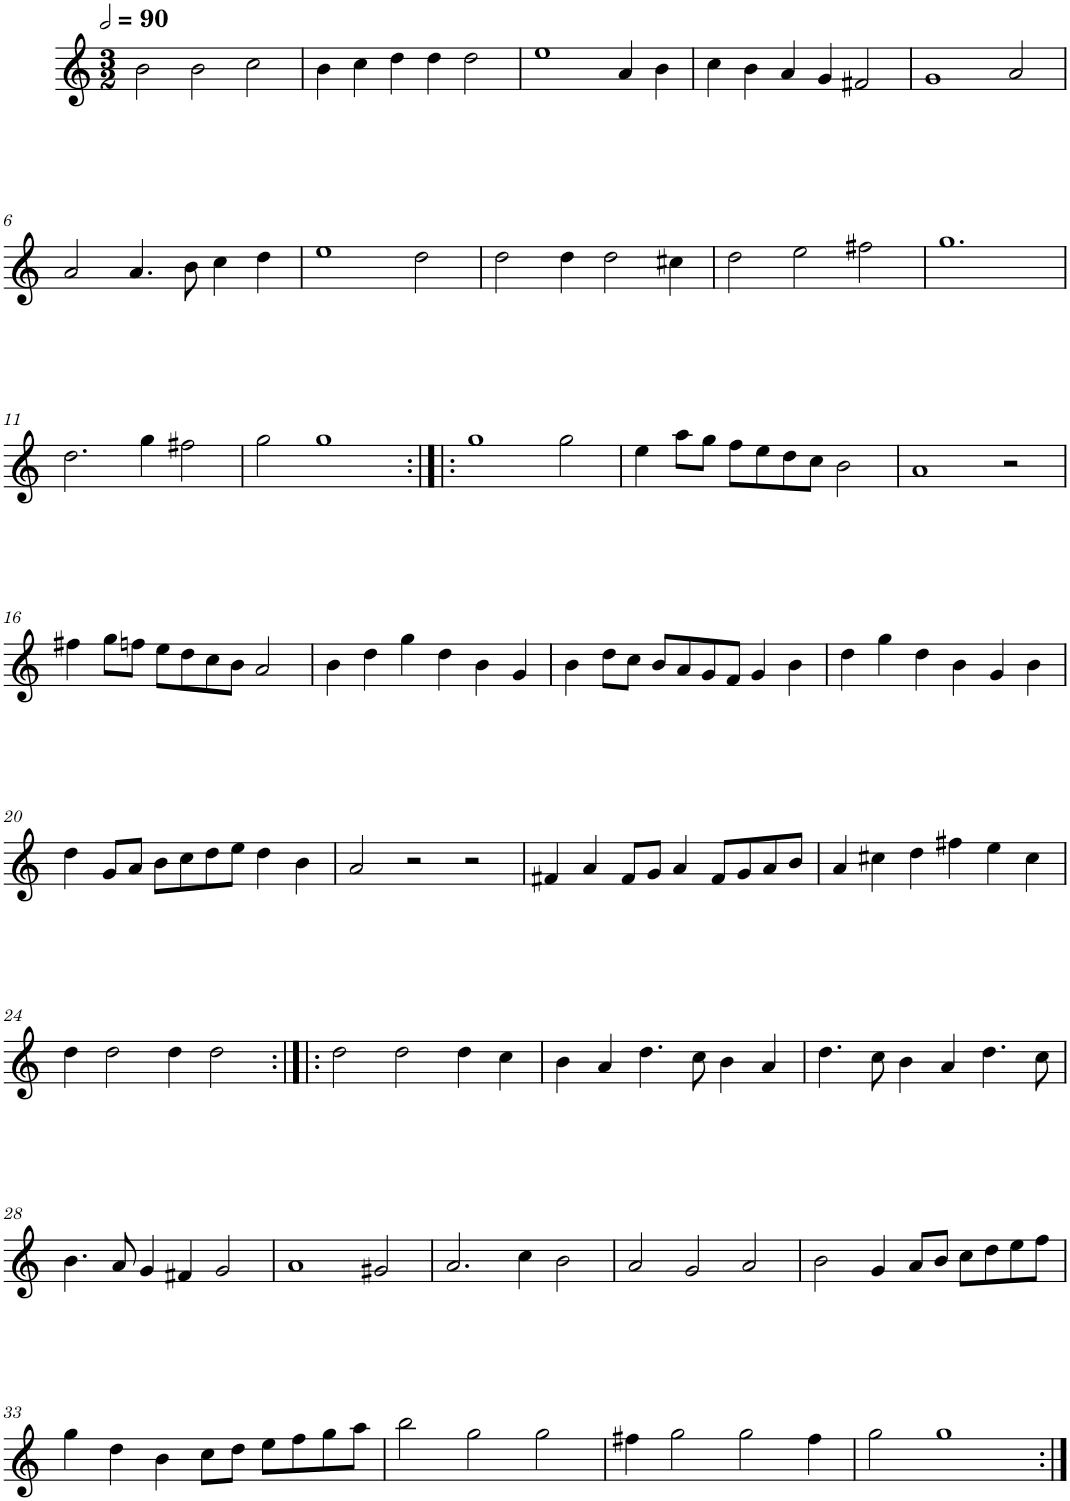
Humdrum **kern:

**kern
*part1
*staff1
*I"Cinq parties
*clefG2
*k[]
*M3/2
*MM180
=1
2b\
2b\
2cc\
=2
4b\
4cc\
4dd\
4dd\
2dd\
=3
1ee
4a/
4b\
=4
4cc\
4b\
4a/
4g/
2f#X/
=5
1g
2a/
!!LO:LB:g=z
=6
2a/
4.a/
8b\
4cc\
4dd\
=7
1ee
2dd\
=8
2dd\
4dd\
2dd\
4cc#X\
=9
2dd\
2ee\
2ff#X\
=10
1.gg
!!LO:LB:g=z
=11
2.dd\
4gg\
2ff#X\
=12
2gg\
1gg
=13:|!|:
1gg
2gg\
=14
4ee\
8aa\L
8gg\J
8ff\L
8ee\
8dd\
8cc\J
2b\
=15
1a
2r
!!LO:LB:g=z
=16
4ff#X\
8gg\L
8ffn\J
8ee\L
8dd\
8cc\
8b\J
2a/
=17
4b\
4dd\
4gg\
4dd\
4b\
4g/
=18
4b\
8dd\L
8cc\J
8b/L
8a/
8g/
8f/J
4g/
4b\
=19
4dd\
4gg\
4dd\
4b\
4g/
4b\
!!LO:LB:g=z
=20
4dd\
8g/L
8a/J
8b\L
8cc\
8dd\
8ee\J
4dd\
4b\
=21
2a/
2r
2r
=22
4f#X/
4a/
8f#/L
8g/J
4a/
8f#/L
8g/
8a/
8b/J
=23
4a/
4cc#X\
4dd\
4ff#X\
4ee\
4cc#\
!!LO:LB:g=z
=24
4dd\
2dd\
4dd\
2dd\
=25:|!|:
2dd\
2dd\
4dd\
4cc\
=26
4b\
4a/
4.dd\
8cc\
4b\
4a/
=27
4.dd\
8cc\
4b\
4a/
4.dd\
8cc\
!!LO:LB:g=z
=28
4.b\
8a/
4g/
4f#X/
2g/
=29
1a
2g#X/
=30
2.a/
4cc\
2b\
=31
2a/
2g/
2a/
=32
2b\
4g/
8a/L
8b/J
8cc\L
8dd\
8ee\
8ff\J
!!LO:LB:g=z
=33
4gg\
4dd\
4b\
8cc\L
8dd\J
8ee\L
8ff\
8gg\
8aa\J
=34
2bb\
2gg\
2gg\
=35
4ff#X\
2gg\
2gg\
4ff#\
=36
2gg\
1gg
=:|!
*-
